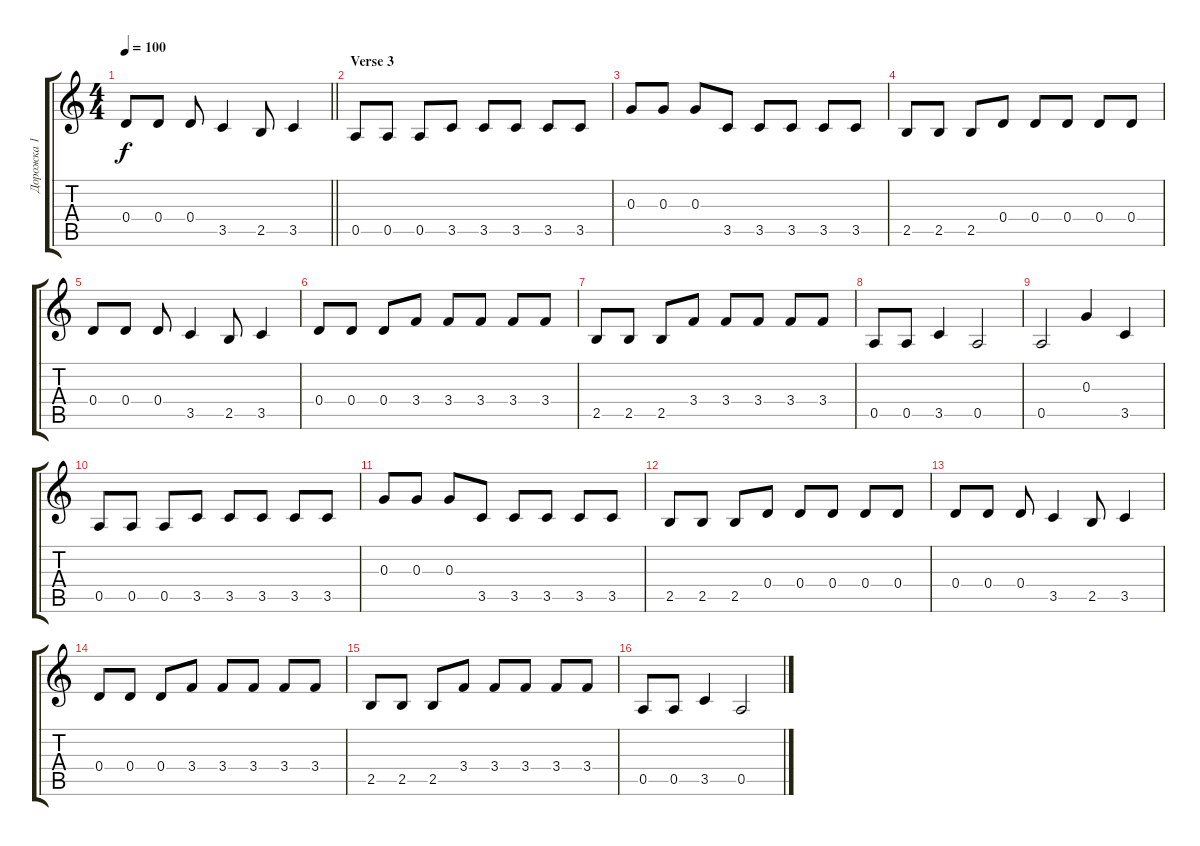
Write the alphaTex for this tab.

\track ("Дорожка 1" "Дорожка 1") {instrument electricguitarjazz}
\staff {score tabs}
\tuning (E4 B3 G3 D3 A2 E2) {hide}
\ts (4 4)
\tempo 100
\clef g2
\barLineRight lightlight
\ks c
0.4.8{dy f} 0.4.8 0.4.8 3.5.4 2.5.8 3.5.4 |
\section ("" "Verse 3")
0.5.8 0.5.8 0.5.8 3.5.8 3.5.8 3.5.8 3.5.8 3.5.8 |
0.3.8 0.3.8 0.3.8 3.5.8 3.5.8 3.5.8 3.5.8 3.5.8 |
2.5.8 2.5.8 2.5.8 0.4.8 0.4.8 0.4.8 0.4.8 0.4.8 |
0.4.8 0.4.8 0.4.8 3.5.4 2.5.8 3.5.4 |
0.4.8 0.4.8 0.4.8 3.4.8 3.4.8 3.4.8 3.4.8 3.4.8 |
2.5.8 2.5.8 2.5.8 3.4.8 3.4.8 3.4.8 3.4.8 3.4.8 |
0.5.8 0.5.8 3.5.4 0.5.2 |
0.5.2 0.3.4 3.5.4 |
0.5.8 0.5.8 0.5.8 3.5.8 3.5.8 3.5.8 3.5.8 3.5.8 |
0.3.8 0.3.8 0.3.8 3.5.8 3.5.8 3.5.8 3.5.8 3.5.8 |
2.5.8 2.5.8 2.5.8 0.4.8 0.4.8 0.4.8 0.4.8 0.4.8 |
0.4.8 0.4.8 0.4.8 3.5.4 2.5.8 3.5.4 |
0.4.8 0.4.8 0.4.8 3.4.8 3.4.8 3.4.8 3.4.8 3.4.8 |
2.5.8 2.5.8 2.5.8 3.4.8 3.4.8 3.4.8 3.4.8 3.4.8 |
0.5.8 0.5.8 3.5.4 0.5.2
